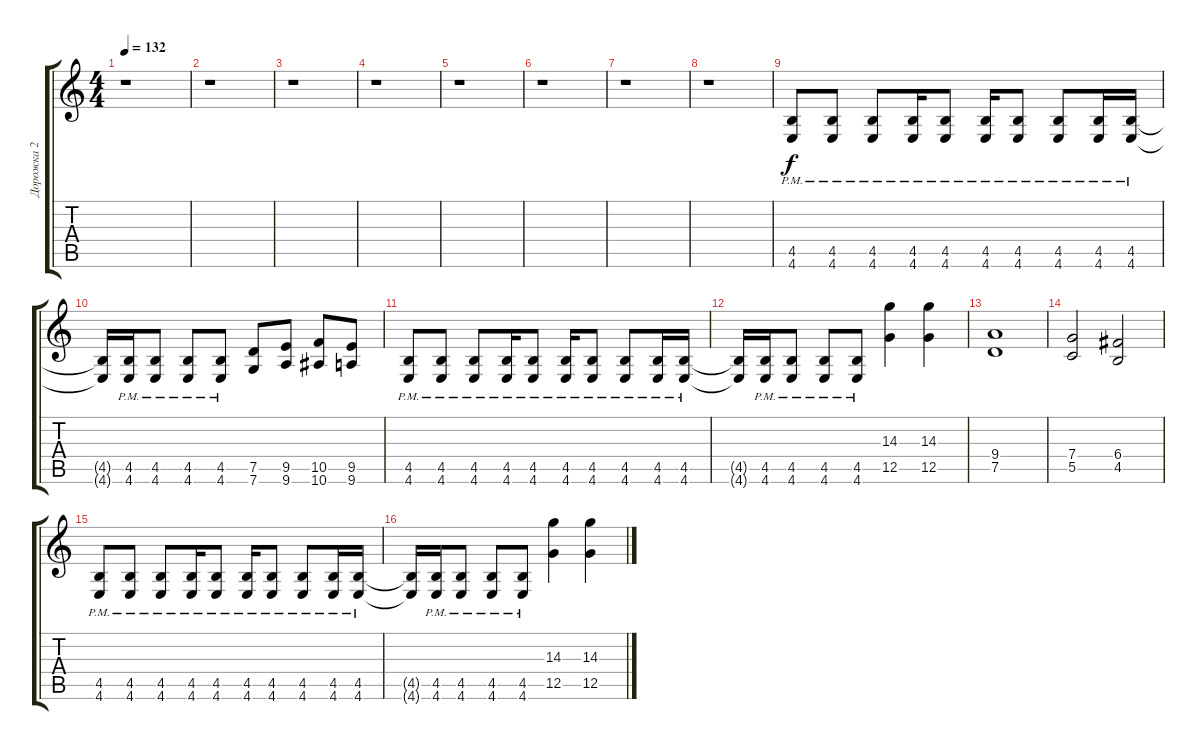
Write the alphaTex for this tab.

\track ("Дорожка 2" "Дорожка 2") {instrument distortionguitar}
\staff {score tabs}
\tuning (D4 A3 F3 C3 G2 C2) {hide}
\ts (4 4)
\tempo 132
\clef g2
\ks c
r.1{dy f} |
r.1 |
r.1 |
r.1 |
r.1 |
r.1 |
r.1 |
r.1 |
(4.5{pm} 4.6{pm}).8 (4.5{pm} 4.6{pm}).8 (4.5{pm} 4.6{pm}).8 (4.5{pm} 4.6{pm}).16 (4.5{pm} 4.6{pm}).8 (4.5{pm} 4.6{pm}).16 (4.5{pm} 4.6{pm}).8 (4.5{pm} 4.6{pm}).8 (4.5{pm} 4.6{pm}).16 (4.5{pm} 4.6{pm}).16 |
(4.5{t} 4.6{t}).16 (4.5{pm} 4.6{pm}).16 (4.5{pm} 4.6{pm}).8 (4.5{pm} 4.6{pm}).8 (4.5{pm} 4.6).8 (7.5 7.6).8 (9.5 9.6).8 (10.5 10.6).8 (9.5 9.6).8 |
(4.5{pm} 4.6{pm}).8 (4.5{pm} 4.6{pm}).8 (4.5{pm} 4.6{pm}).8 (4.5{pm} 4.6{pm}).16 (4.5{pm} 4.6{pm}).8 (4.5{pm} 4.6{pm}).16 (4.5{pm} 4.6{pm}).8 (4.5{pm} 4.6{pm}).8 (4.5{pm} 4.6{pm}).16 (4.5{pm} 4.6{pm}).16 |
(4.5{t} 4.6{t}).16 (4.5{pm} 4.6{pm}).16 (4.5{pm} 4.6{pm}).8 (4.5{pm} 4.6{pm}).8 (4.5{pm} 4.6).8 (14.3 12.5).4 (14.3 12.5).4 |
(9.4 7.5).1 |
(7.4 5.5).2 (6.4 4.5).2 |
(4.5{pm} 4.6{pm}).8 (4.5{pm} 4.6{pm}).8 (4.5{pm} 4.6{pm}).8 (4.5{pm} 4.6{pm}).16 (4.5{pm} 4.6{pm}).8 (4.5{pm} 4.6{pm}).16 (4.5{pm} 4.6{pm}).8 (4.5{pm} 4.6{pm}).8 (4.5{pm} 4.6{pm}).16 (4.5{pm} 4.6{pm}).16 |
(4.5{t} 4.6{t}).16 (4.5{pm} 4.6{pm}).16 (4.5{pm} 4.6{pm}).8 (4.5{pm} 4.6{pm}).8 (4.5{pm} 4.6).8 (14.3 12.5).4 (14.3 12.5).4
